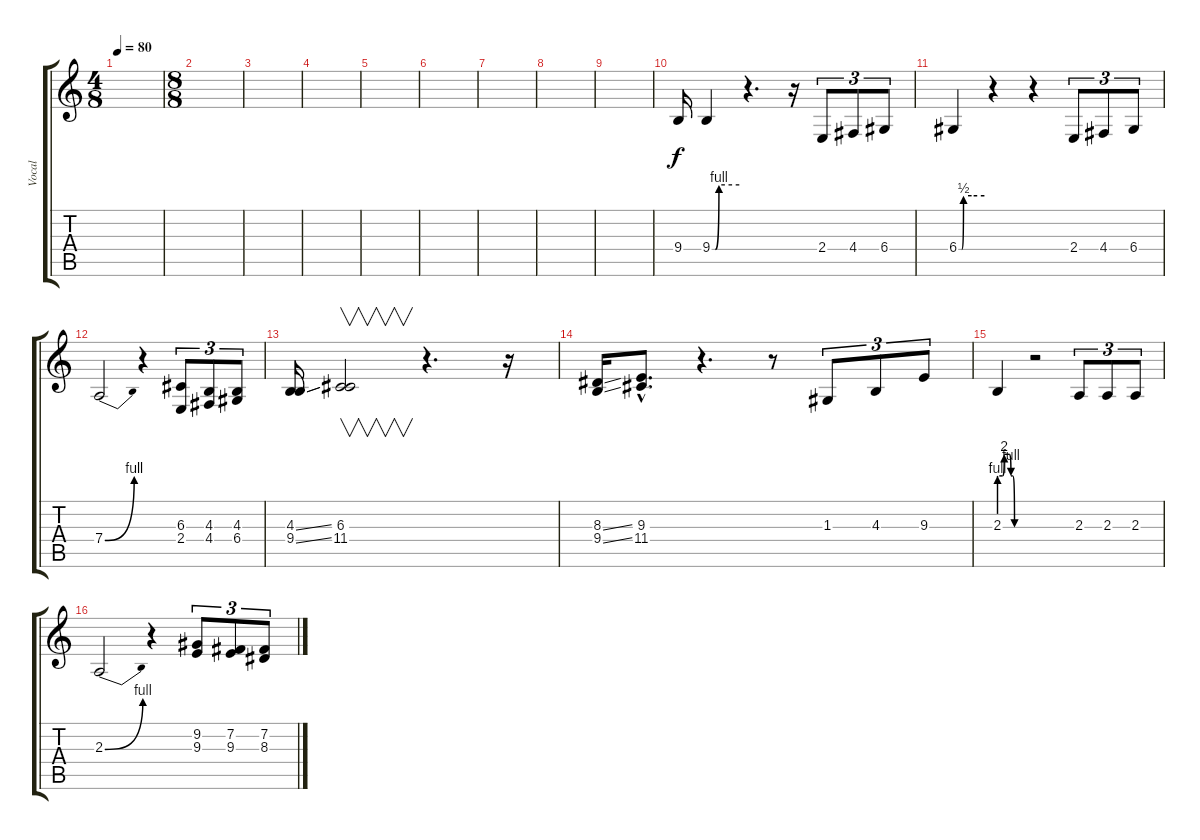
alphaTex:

\track ("Vocal" "Vocal") {instrument cello}
\staff {score tabs}
\tuning (E4 B3 G3 D3 A2 E2) {hide}
\ts (4 8)
\tempo 80
\clef g2
\ks c
|
\ts (8 8)
|
|
|
|
|
|
|
|
9.4.16 9.4{be (custom 0 0 7 0 15 4 60 4)}.4 r.4{d} r.16 2.4.8{tu (3 2)} 4.4.8{tu (3 2)} 6.4.8{tu (3 2)} |
6.4{be (custom 0 0 7 0 11 2 30 2 60 2)}.4 r.4 r.4 2.4.8{tu (3 2)} 4.4.8{tu (3 2)} 6.4.8{tu (3 2)} |
7.4{be (bend 0 0 60 4)}.2 r.4 (6.3 2.4).8{tu (3 2)} (4.3 4.4).8{tu (3 2)} (4.3 6.4).8{tu (3 2)} |
(4.3{ss} 9.4{ss}).16 (6.3 11.4).2{v} r.4{d} r.16 |
(8.3{ss} 9.4{ss}).16 (9.3{hac} 11.4{hac}).8{d} r.4{d} r.8 1.3.8{tu (3 2)} 4.3.8{tu (3 2)} 9.3.8{tu (3 2)} |
2.3{be (custom 0 4 7 4 11 8 22 8 26 4 30 4 34 0 39 0 46 0 60 0)}.4 r.2 2.3.8{tu (3 2)} 2.3.8{tu (3 2)} 2.3.8{tu (3 2)} |
2.3{be (bend 0 0 60 4)}.2 r.4 (9.2 9.3).8{tu (3 2)} (7.2 9.3).8{tu (3 2)} (7.2 8.3).8{tu (3 2)}
